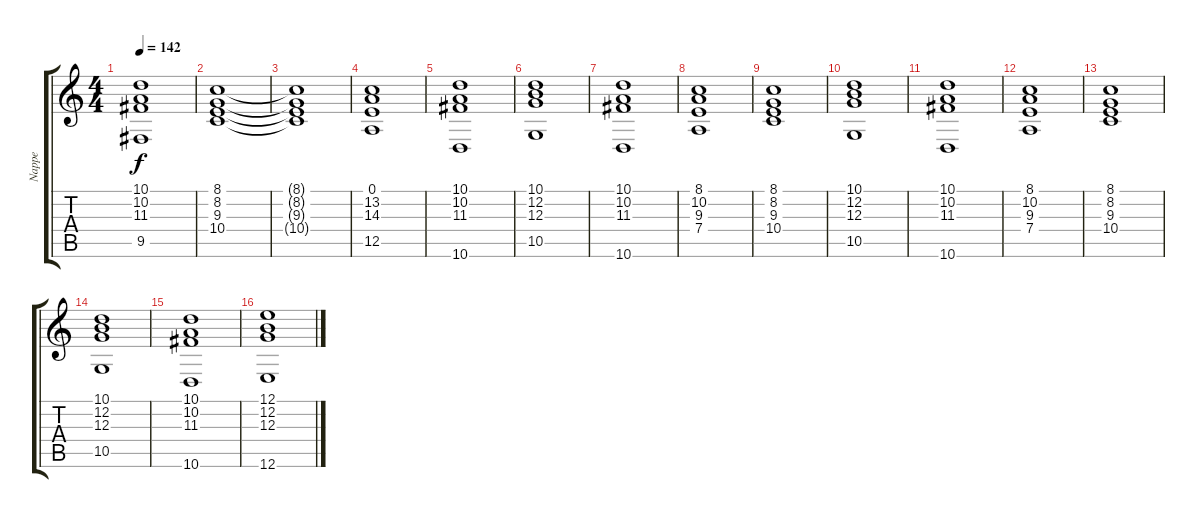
\track ("Nappe" "Nappe") {instrument stringensemble1}
\staff {score tabs}
\tuning (E4 B3 G3 D3 A2 E2) {hide}
\ts (4 4)
\tempo 142
\clef g2
\ks c
(10.1 10.2 11.3 9.5).1{dy f} |
(8.1 8.2 9.3 10.4).1 |
(8.1{t} 8.2{t} 9.3{t} 10.4{t}).1 |
(0.1 13.2 14.3 12.5).1 |
(10.1 10.2 11.3 10.6).1 |
(10.1 12.2 12.3 10.5).1 |
(10.1 10.2 11.3 10.6).1 |
(8.1 10.2 9.3 7.4).1 |
(8.1 8.2 9.3 10.4).1 |
(10.1 12.2 12.3 10.5).1 |
(10.1 10.2 11.3 10.6).1 |
(8.1 10.2 9.3 7.4).1 |
(8.1 8.2 9.3 10.4).1 |
(10.1 12.2 12.3 10.5).1 |
(10.1 10.2 11.3 10.6).1 |
(12.1 12.2 12.3 12.6).1
